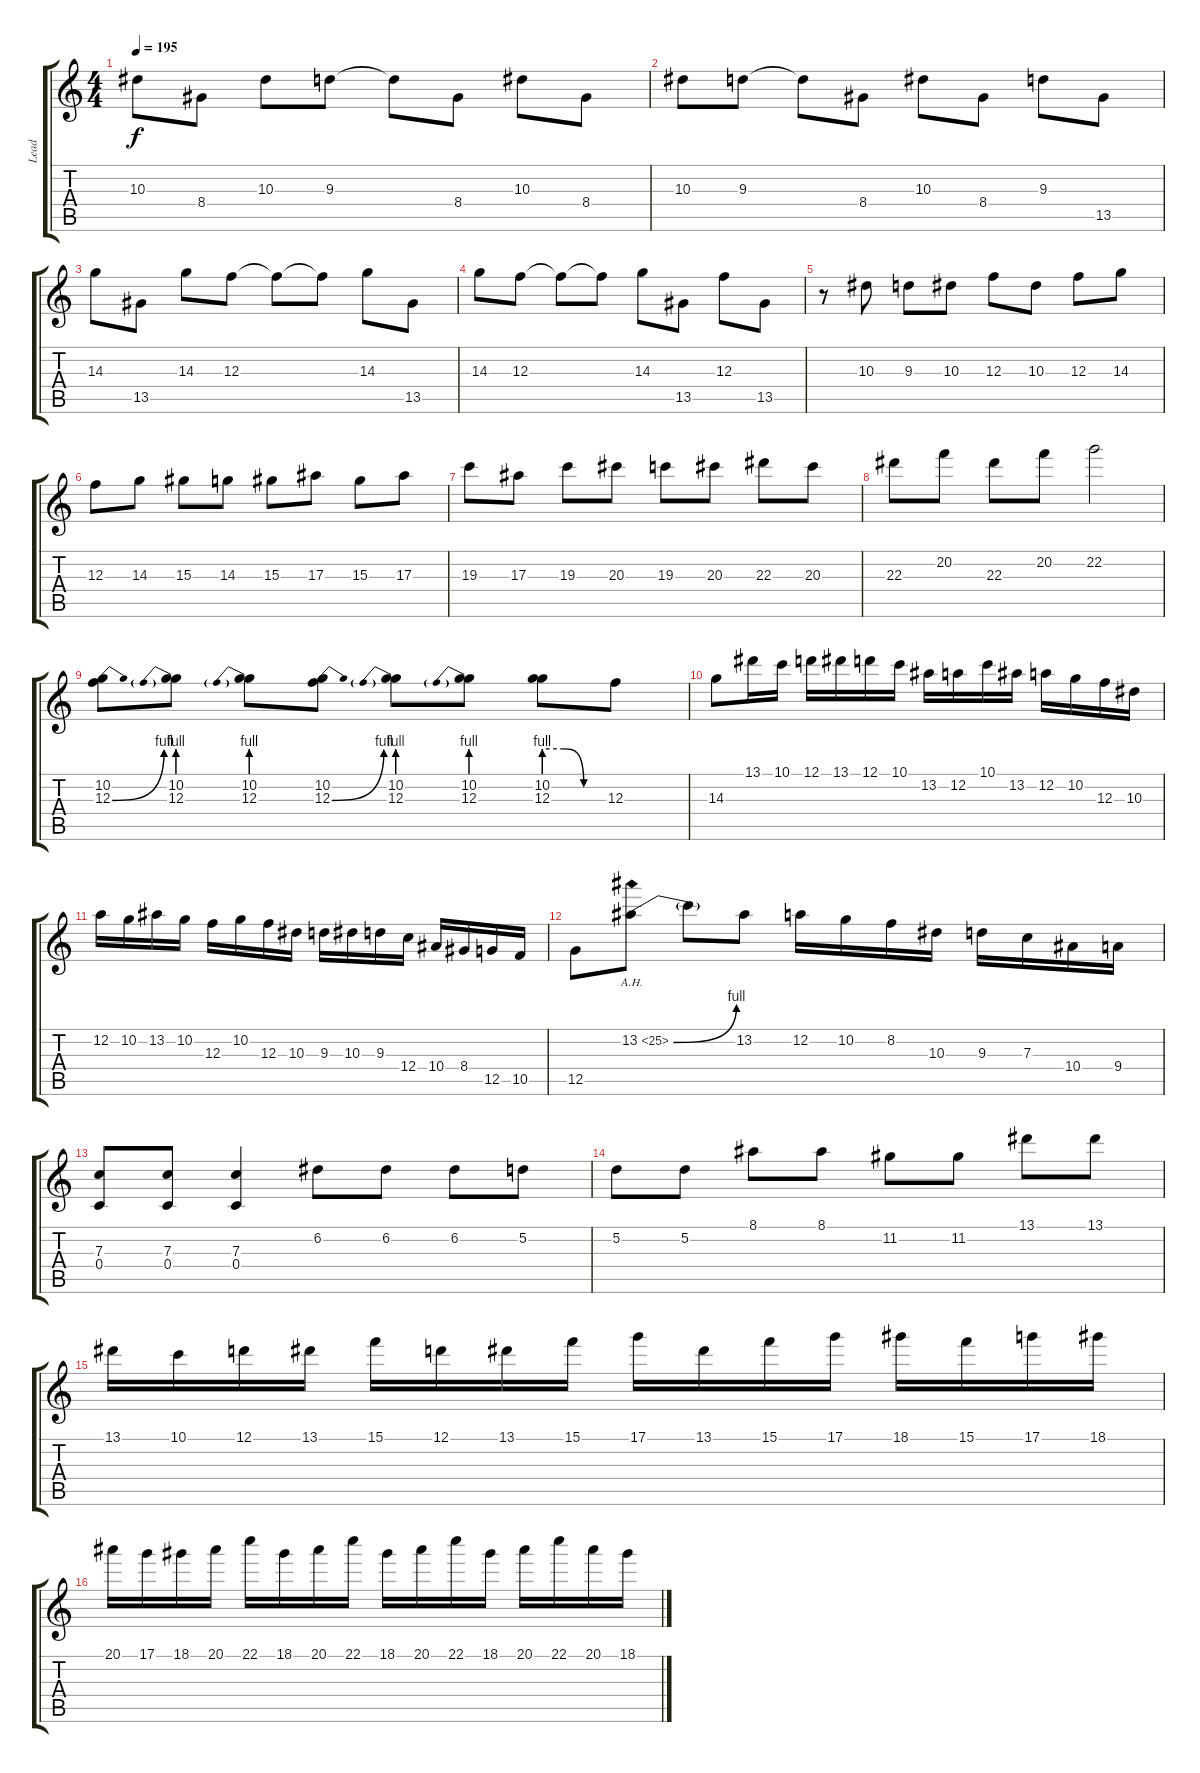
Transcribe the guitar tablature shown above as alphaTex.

\track ("Lead" "Lead") {instrument distortionguitar}
\staff {score tabs}
\tuning (D4 A3 F3 C3 G2 C2) {hide}
\ts (4 4)
\tempo 195
\clef g2
\ks c
10.3.8{dy f} 8.4.8 10.3.8 9.3.8 9.3{t}.8 8.4.8 10.3.8 8.4.8 |
10.3.8 9.3.8 9.3{t}.8 8.4.8 10.3.8 8.4.8 9.3.8 13.5.8 |
14.3.8 13.5.8 14.3.8 12.3.8 12.3{t}.8 12.3{t}.8 14.3.8 13.5.8 |
14.3.8 12.3.8 12.3{t}.8 12.3{t}.8 14.3.8 13.5.8 12.3.8 13.5.8 |
r.8 10.3.8 9.3.8 10.3.8 12.3.8 10.3.8 12.3.8 14.3.8 |
12.3.8 14.3.8 15.3.8 14.3.8 15.3.8 17.3.8 15.3.8 17.3.8 |
19.3.8 17.3.8 19.3.8 20.3.8 19.3.8 20.3.8 22.3.8 20.3.8 |
22.3.8 20.2.8 22.3.8 20.2.8 22.2.2 |
(10.2 12.3{be (bend 0 0 60 4)}).8 (10.2 12.3{be (prebend 0 4 60 4)}).8 (10.2 12.3{be (prebend 0 4 60 4)}).8 (10.2 12.3{be (bend 0 0 60 4)}).8 (10.2 12.3{be (prebend 0 4 60 4)}).8 (10.2 12.3{be (prebend 0 4 60 4)}).8 (10.2 12.3{be (custom 0 4 20 4 40 0 60 0)}).8 12.3.8 |
14.3.8 13.1.16 10.1.16 12.1.16 13.1.16 12.1.16 10.1.16 13.2.16 12.2.16 10.1.16 13.2.16 12.2.16 10.2.16 12.3.16 10.3.16 |
12.2.16 10.2.16 13.2.16 10.2.16 12.3.16 10.2.16 12.3.16 10.3.16 9.3.16 10.3.16 9.3.16 12.4.16 10.4.16 8.4.16 12.5.16 10.5.16 |
12.5.8 13.2{be (bend 0 0 60 4) ah 12}.8 13.2{t}.8 13.2.8 12.2.16 10.2.16 8.2.16 10.3.16 9.3.16 7.3.16 10.4.16 9.4.16 |
(7.3 0.4).8 (7.3 0.4).8 (7.3 0.4).4 6.2.8 6.2.8 6.2.8 5.2.8 |
5.2.8 5.2.8 8.1.8 8.1.8 11.2.8 11.2.8 13.1.8 13.1.8 |
13.1.16 10.1.16 12.1.16 13.1.16 15.1.16 12.1.16 13.1.16 15.1.16 17.1.16 13.1.16 15.1.16 17.1.16 18.1.16 15.1.16 17.1.16 18.1.16 |
20.1.16 17.1.16 18.1.16 20.1.16 22.1.16 18.1.16 20.1.16 22.1.16 18.1.16 20.1.16 22.1.16 18.1.16 20.1.16 22.1.16 20.1.16 18.1{ss}.16
